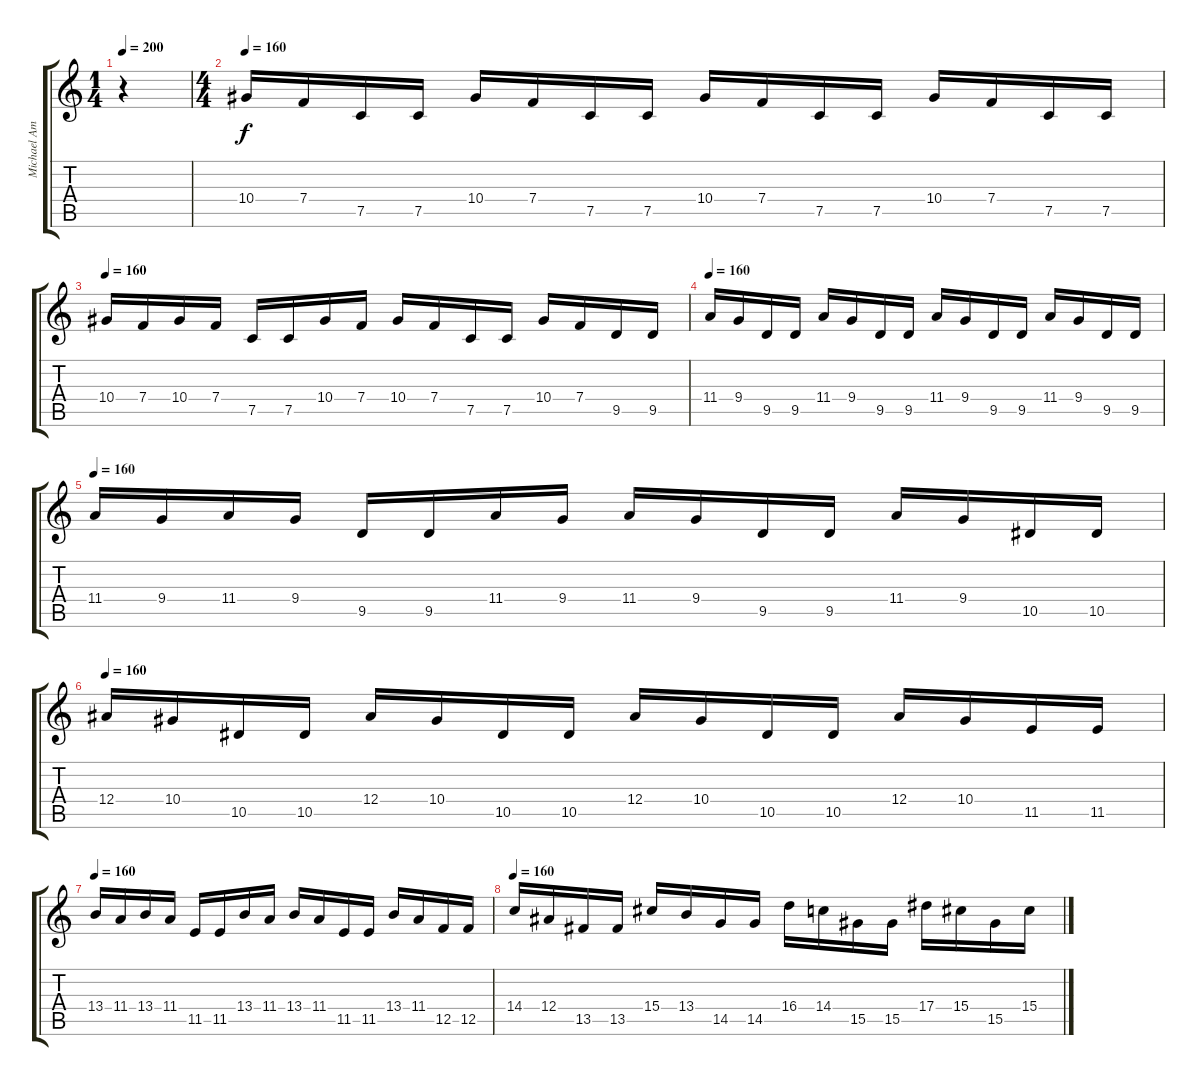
\track ("Michael Amott" "Michael Am") {instrument distortionguitar}
\staff {score tabs}
\tuning (C4 G3 Eb3 Bb2 F2 C2) {hide}
\ts (1 4)
\tempo 200
\tempo 160
\tempo 200
\clef g2
\ks c
r.4{dy f instrument distortionguitar} |
\ts (4 4)
\tempo 160
10.4.16 7.4.16 7.5.16 7.5.16 10.4.16 7.4.16 7.5.16 7.5.16 10.4.16 7.4.16 7.5.16 7.5.16 10.4.16 7.4.16 7.5.16 7.5.16 |
\tempo 160
10.4.16 7.4.16 10.4.16 7.4.16 7.5.16 7.5.16 10.4.16 7.4.16 10.4.16 7.4.16 7.5.16 7.5.16 10.4.16 7.4.16 9.5.16 9.5.16 |
\tempo 160
11.4.16 9.4.16 9.5.16 9.5.16 11.4.16 9.4.16 9.5.16 9.5.16 11.4.16 9.4.16 9.5.16 9.5.16 11.4.16 9.4.16 9.5.16 9.5.16 |
\tempo 160
11.4.16 9.4.16 11.4.16 9.4.16 9.5.16 9.5.16 11.4.16 9.4.16 11.4.16 9.4.16 9.5.16 9.5.16 11.4.16 9.4.16 10.5.16 10.5.16 |
\tempo 160
12.4.16 10.4.16 10.5.16 10.5.16 12.4.16 10.4.16 10.5.16 10.5.16 12.4.16 10.4.16 10.5.16 10.5.16 12.4.16 10.4.16 11.5.16 11.5.16 |
\tempo 160
13.4.16 11.4.16 13.4.16 11.4.16 11.5.16 11.5.16 13.4.16 11.4.16 13.4.16 11.4.16 11.5.16 11.5.16 13.4.16 11.4.16 12.5.16 12.5.16 |
\tempo 160
14.4.16 12.4.16 13.5.16 13.5.16 15.4.16 13.4.16 14.5.16 14.5.16 16.4.16 14.4.16 15.5.16 15.5.16 17.4.16 15.4.16 15.5.16 15.4.16
